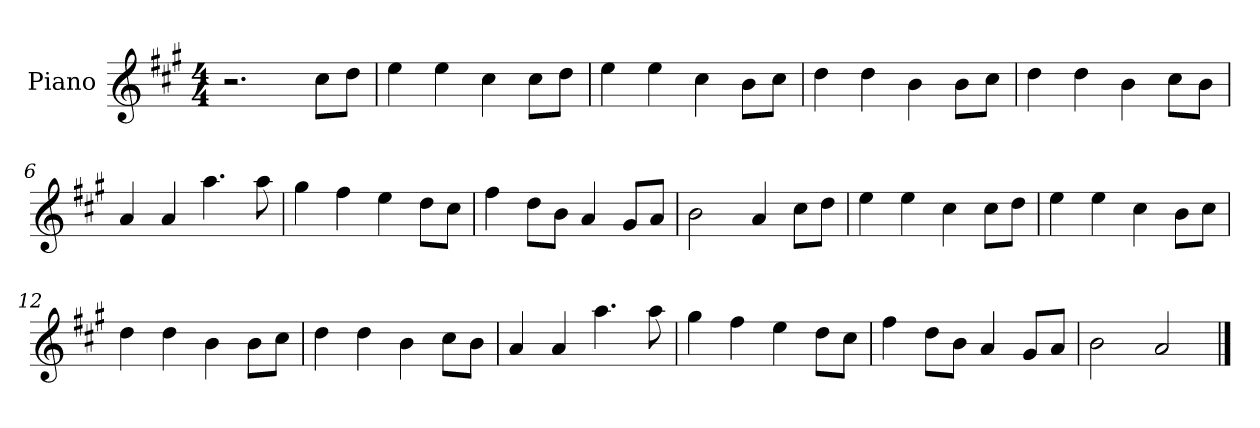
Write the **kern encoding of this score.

**kern
*part1
*staff1
*I"Piano
*I'Pno
*clefG2
*k[f#c#g#]
*M4/4
=1
2.r
8cc#\L
8dd\J
=2
4ee\
4ee\
4cc#\
8cc#\L
8dd\J
=3
4ee\
4ee\
4cc#\
8b\L
8cc#\J
=4
4dd\
4dd\
4b\
8b\L
8cc#\J
=5
4dd\
4dd\
4b\
8cc#\L
8b\J
=6
4a/
4a/
4.aa\
8aa\
=7
4gg#\
4ff#\
4ee\
8dd\L
8cc#\J
=8
4ff#\
8dd\L
8b\J
4a/
8g#/L
8a/J
=9
2b\
4a/
8cc#\L
8dd\J
=10
4ee\
4ee\
4cc#\
8cc#\L
8dd\J
=11
4ee\
4ee\
4cc#\
8b\L
8cc#\J
=12
4dd\
4dd\
4b\
8b\L
8cc#\J
=13
4dd\
4dd\
4b\
8cc#\L
8b\J
=14
4a/
4a/
4.aa\
8aa\
=15
4gg#\
4ff#\
4ee\
8dd\L
8cc#\J
=16
4ff#\
8dd\L
8b\J
4a/
8g#/L
8a/J
=17
2b\
2a/
==
*-
